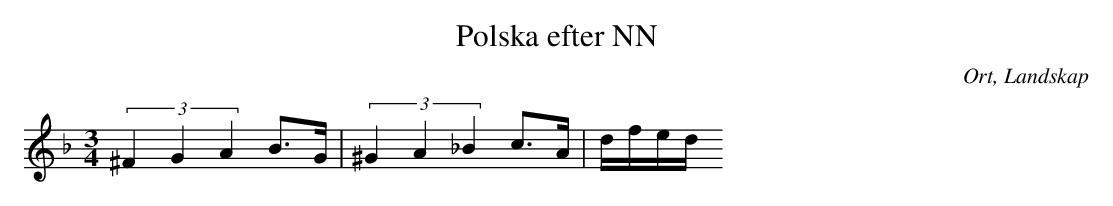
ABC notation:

X:1
T:Polska efter NN
O:Ort, Landskap
M:3/4
L:1/8
K:Dm
(3^F2G2A2 B>G|(3^G2A2_B2 c>A|d/f/e/d/
